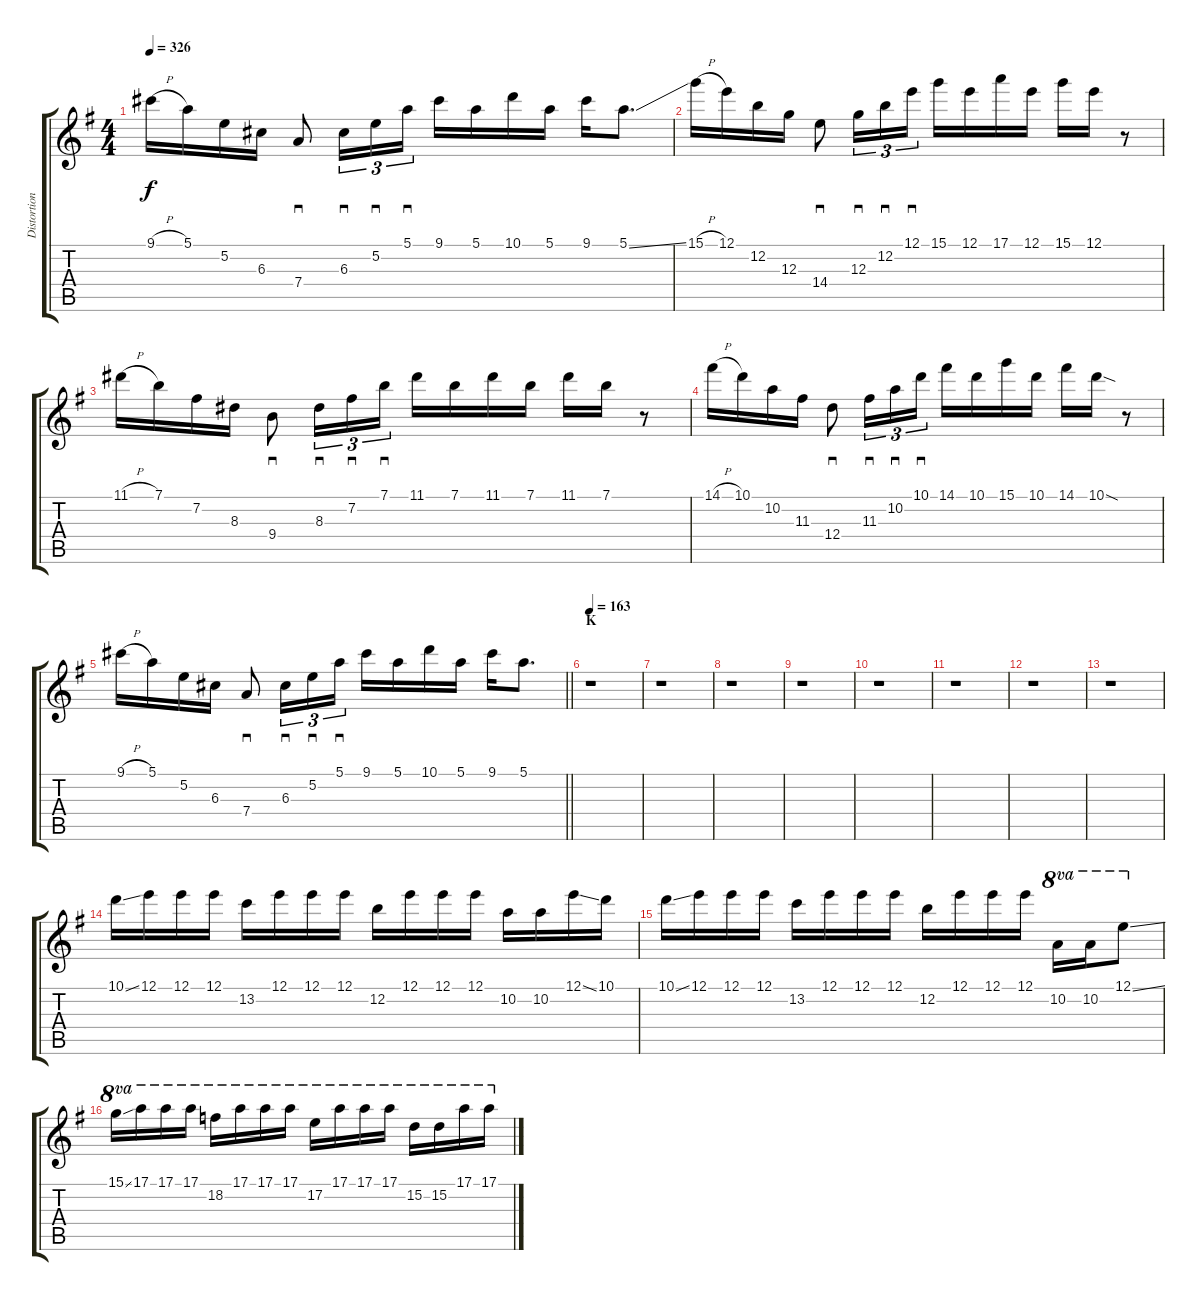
\track ("Distortion 2" "Distortion") {instrument distortionguitar}
\staff {score tabs}
\tuning (E4 B3 G3 D3 A2 E2) {hide}
\ts (4 4)
\tempo 326
\clef g2
\ks g
9.1{h}.16{dy f} 5.1.16 5.2.16 6.3.16 7.4.8{sd} 6.3.16{sd tu (3 2)} 5.2.16{sd tu (3 2)} 5.1.16{sd tu (3 2)} 9.1.16 5.1.16 10.1.16 5.1.16 9.1.16 5.1{ss}.8{d} |
15.1{h}.16 12.1.16 12.2.16 12.3.16 14.4.8{sd} 12.3.16{sd tu (3 2)} 12.2.16{sd tu (3 2)} 12.1.16{sd tu (3 2)} 15.1.16 12.1.16 17.1.16 12.1.16 15.1.16 12.1.16 r.8 |
11.1{h}.16 7.1.16 7.2.16 8.3.16 9.4.8{sd} 8.3.16{sd tu (3 2)} 7.2.16{sd tu (3 2)} 7.1.16{sd tu (3 2)} 11.1.16 7.1.16 11.1.16 7.1.16 11.1.16 7.1.16 r.8 |
14.1{h}.16 10.1.16 10.2.16 11.3.16 12.4.8{sd} 11.3.16{sd tu (3 2)} 10.2.16{sd tu (3 2)} 10.1.16{sd tu (3 2)} 14.1.16 10.1.16 15.1.16 10.1.16 14.1.16 10.1{sod}.16 r.8 |
\barLineRight lightlight
9.1{h}.16 5.1.16 5.2.16 6.3.16 7.4.8{sd} 6.3.16{sd tu (3 2)} 5.2.16{sd tu (3 2)} 5.1.16{sd tu (3 2)} 9.1.16 5.1.16 10.1.16 5.1.16 9.1.16 5.1.8{d} |
\section ("" "K")
\tempo 163
r.1 |
r.1 |
r.1 |
r.1 |
r.1 |
r.1 |
r.1 |
r.1 |
10.1{ss}.16 12.1.16 12.1.16 12.1.16 13.2.16 12.1.16 12.1.16 12.1.16 12.2.16 12.1.16 12.1.16 12.1.16 10.2.16 10.2.16 12.1{ss}.16 10.1.16 |
10.1{ss}.16 12.1.16 12.1.16 12.1.16 13.2.16 12.1.16 12.1.16 12.1.16 12.2.16 12.1.16 12.1.16 12.1.16 10.2.16{ot 8va} 10.2.16{ot 8va} 12.1{ss}.8{ot 8va} |
15.1{ss}.16{ot 8va} 17.1.16{ot 8va} 17.1.16{ot 8va} 17.1.16{ot 8va} 18.2.16{ot 8va} 17.1.16{ot 8va} 17.1.16{ot 8va} 17.1.16{ot 8va} 17.2.16{ot 8va} 17.1.16{ot 8va} 17.1.16{ot 8va} 17.1.16{ot 8va} 15.2.16{ot 8va} 15.2.16{ot 8va} 17.1.16{ot 8va} 17.1{ss}.16{ot 8va}
